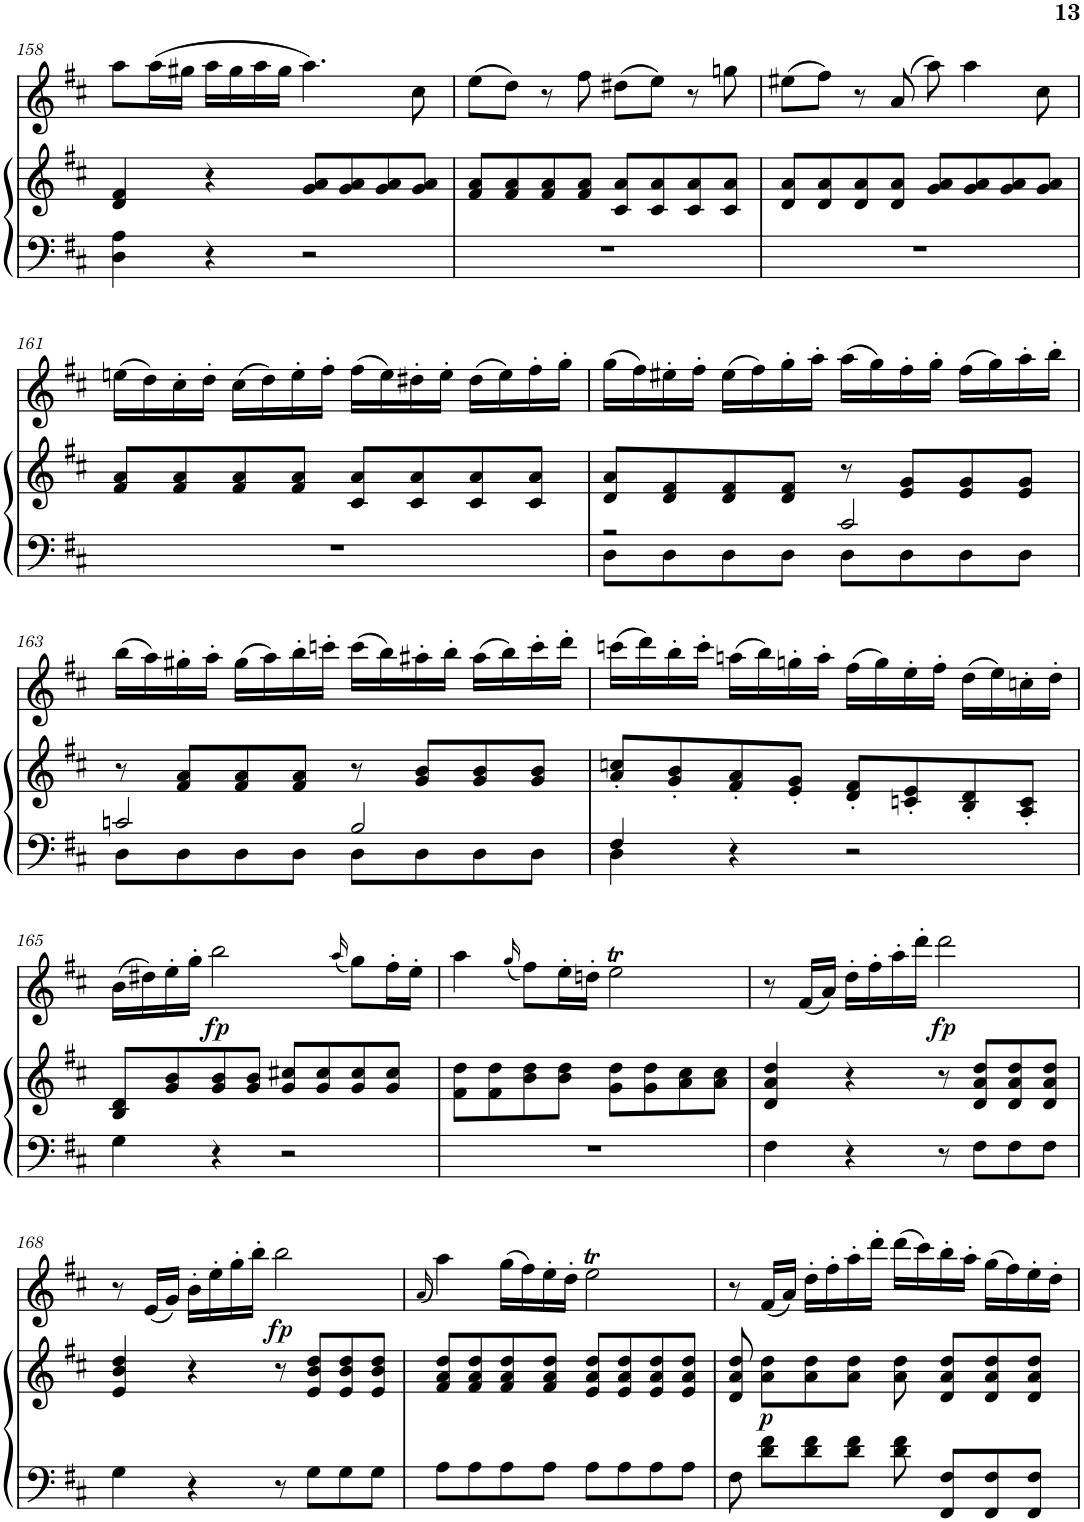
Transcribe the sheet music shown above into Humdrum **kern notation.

**kern	**kern	**dynam	**kern	**dynam
*part2	*part2	*part2	*part1	*part1
*staff3	*staff2	*staff2/3	*staff1	*staff1
*I"Piano	*	*	*I"Flauta	*
*I'Pno	*	*	*I'Fl	*
!!LO:PB:g=z
*clefF4	*clefG2	*	*clefG2	*
*k[f#c#]	*k[f#c#]	*	*k[f#c#]	*
*M4/4	*M4/4	*	*M4/4	*
*met(c)	*met(c)	*	*met(c)	*
=158	=158	=158	=158	=158
4D\ 4A\	4d/ 4f#/	.	8aa\L	.
.	.	.	(16aa\L	.
.	.	.	16gg#X\JJ	.
4r	4r	.	16aa\LL	.
.	.	.	16gg#\	.
.	.	.	16aa\	.
.	.	.	16gg#\JJ	.
2r	8g/ 8a/L	.	4.aa\)	.
.	8g/ 8a/	.	.	.
.	8g/ 8a/	.	.	.
.	8g/ 8a/J	.	8cc#\	.
=159	=159	=159	=159	=159
1r	8f#/ 8a/L	.	(8ee\L	.
.	8f#/ 8a/	.	8dd\J)	.
.	8f#/ 8a/	.	8r	.
.	8f#/ 8a/J	.	8ff#\	.
.	8c#/ 8a/L	.	(8dd#X\L	.
.	8c#/ 8a/	.	8ee\J)	.
.	8c#/ 8a/	.	8r	.
.	8c#/ 8a/J	.	8ggn\	.
=160	=160	=160	=160	=160
1r	8d/ 8a/L	.	(8ee#X\L	.
.	8d/ 8a/	.	8ff#\J)	.
.	8d/ 8a/	.	8r	.
.	8d/ 8a/J	.	(8a/	.
.	8g/ 8a/L	.	8aa\)	.
.	8g/ 8a/	.	4aa\	.
.	8g/ 8a/	.	.	.
.	8g/ 8a/J	.	8cc#\	.
!!LO:LB:g=z
=161	=161	=161	=161	=161
1r	8f#/ 8a/L	.	(16een\LL	.
.	.	.	16dd\)	.
.	8f#/ 8a/	.	16cc#'\	.
.	.	.	16dd'\JJ	.
.	8f#/ 8a/	.	(16cc#\LL	.
.	.	.	16dd\)	.
.	8f#/ 8a/J	.	16ee'\	.
.	.	.	16ff#'\JJ	.
.	8c#/ 8a/L	.	(16ff#\LL	.
.	.	.	16ee\)	.
.	8c#/ 8a/	.	16dd#X'\	.
.	.	.	16ee'\JJ	.
.	8c#/ 8a/	.	(16dd#\LL	.
.	.	.	16ee\)	.
.	8c#/ 8a/J	.	16ff#'\	.
.	.	.	16gg'\JJ	.
=162	=162	=162	=162	=162
*^	*	*	*	*
2r	8D\L	8d/ 8a/L	.	(16gg\LL	.
.	.	.	.	16ff#\)	.
.	8D\	8d/ 8f#/	.	16ee#X'\	.
.	.	.	.	16ff#'\JJ	.
.	8D\	8d/ 8f#/	.	(16ee#\LL	.
.	.	.	.	16ff#\)	.
.	8D\J	8d/ 8f#/J	.	16gg'\	.
.	.	.	.	16aa'\JJ	.
2c#/	8D\L	8r	.	(16aa\LL	.
.	.	.	.	16gg\)	.
.	8D\	8e/ 8g/L	.	16ff#'\	.
.	.	.	.	16gg'\JJ	.
.	8D\	8e/ 8g/	.	(16ff#\LL	.
.	.	.	.	16gg\)	.
.	8D\J	8e/ 8g/J	.	16aa'\	.
.	.	.	.	16bb'\JJ	.
!!LO:LB:g=z
=163	=163	=163	=163	=163	=163
2cn/	8D\L	8r	.	(16bb\LL	.
.	.	.	.	16aa\)	.
.	8D\	8f#/ 8a/L	.	16gg#X'\	.
.	.	.	.	16aa'\JJ	.
.	8D\	8f#/ 8a/	.	(16gg#\LL	.
.	.	.	.	16aa\)	.
.	8D\J	8f#/ 8a/J	.	16bb'\	.
.	.	.	.	16cccn'\JJ	.
2B/	8D\L	8r	.	(16ccc\LL	.
.	.	.	.	16bb\)	.
.	8D\	8g/ 8b/L	.	16aa#X'\	.
.	.	.	.	16bb'\JJ	.
.	8D\	8g/ 8b/	.	(16aa#\LL	.
.	.	.	.	16bb\)	.
.	8D\J	8g/ 8b/J	.	16ccc'\	.
.	.	.	.	16ddd'\JJ	.
=164	=164	=164	=164	=164	=164
4F#/	4D\	8a/' 8ccn/'L	.	(16cccn\LL	.
.	.	.	.	16ddd\)	.
.	.	8g/' 8b/'	.	16bb'\	.
.	.	.	.	16ccc'\JJ	.
4r	2.ryy	8f#/' 8a/'	.	(16aan\LL	.
.	.	.	.	16bb\)	.
.	.	8e/' 8g/'J	.	16ggn'\	.
.	.	.	.	16aa'\JJ	.
2r	.	8d/' 8f#/'L	.	(16ff#\LL	.
.	.	.	.	16gg\)	.
.	.	8cn/' 8e/'	.	16ee'\	.
.	.	.	.	16ff#'\JJ	.
.	.	8B/' 8d/'	.	(16dd\LL	.
.	.	.	.	16ee\)	.
.	.	8A/' 8c/'J	.	16ccn'\	.
.	.	.	.	16dd'\JJ	.
*v	*v	*	*	*	*
!!LO:LB:g=z
=165	=165	=165	=165	=165
4G\	8B/ 8d/L	.	(16b\LL	.
.	.	.	16dd#X\)	.
.	8g/ 8b/	.	16ee'\	.
.	.	.	16gg'\JJ	.
!	!	!	!	!LO:DY:b
4r	8g/ 8b/	.	2bb\	fp
.	8g/ 8b/J	.	.	.
2r	8g/ 8cc#X/L	.	.	.
.	8g/ 8cc#/	.	.	.
.	.	.	(16qaa/	.
.	8g/ 8cc#/	.	8gg\L)	.
.	8g/ 8cc#/J	.	16ff#'\L	.
.	.	.	16ee'\JJ	.
=166	=166	=166	=166	=166
1r	8f#\ 8dd\L	.	4aa\	.
.	8f#\ 8dd\	.	.	.
.	.	.	(16qgg/	.
.	8b\ 8dd\	.	8ff#\L)	.
.	8b\ 8dd\J	.	16ee'\L	.
.	.	.	16ddn'\JJ	.
.	8g\ 8dd\L	.	2eeT\	.
.	8g\ 8dd\	.	.	.
.	8a\ 8cc#\	.	.	.
.	8a\ 8cc#\J	.	.	.
=167	=167	=167	=167	=167
4F#\	4d/ 4a/ 4dd/	.	8r	.
.	.	.	(16f#/LL	.
.	.	.	16a/JJ)	.
4r	4r	.	16dd'\LL	.
.	.	.	16ff#'\	.
.	.	.	16aa'\	.
.	.	.	16ddd'\JJ	.
!	!	!	!	!LO:DY:b
8r	8r	.	2ddd\	fp
8F#\L	8d/ 8a/ 8dd/L	.	.	.
8F#\	8d/ 8a/ 8dd/	.	.	.
8F#\J	8d/ 8a/ 8dd/J	.	.	.
!!LO:LB:g=z
=168	=168	=168	=168	=168
4G\	4e/ 4b/ 4dd/	.	8r	.
.	.	.	(16e/LL	.
.	.	.	16g/JJ)	.
4r	4r	.	16b'\LL	.
.	.	.	16ee'\	.
.	.	.	16gg'\	.
.	.	.	16bb'\JJ	.
!	!	!	!	!LO:DY:b
8r	8r	.	2bb\	fp
8G\L	8e/ 8b/ 8dd/L	.	.	.
8G\	8e/ 8b/ 8dd/	.	.	.
8G\J	8e/ 8b/ 8dd/J	.	.	.
=169	=169	=169	=169	=169
.	.	.	(16qa/	.
8A\L	8f#/ 8a/ 8dd/L	.	4aa\)	.
8A\	8f#/ 8a/ 8dd/	.	.	.
8A\	8f#/ 8a/ 8dd/	.	(16gg\LL	.
.	.	.	16ff#\)	.
8A\J	8f#/ 8a/ 8dd/J	.	16ee'\	.
.	.	.	16dd'\JJ	.
8A\L	8e/ 8a/ 8dd/L	.	2eeT\	.
8A\	8e/ 8a/ 8dd/	.	.	.
8A\	8e/ 8a/ 8dd/	.	.	.
8A\J	8e/ 8a/ 8dd/J	.	.	.
=170	=170	=170	=170	=170
8F#\	8d/ 8a/ 8dd/	.	8r	.
!	!	!LO:DY:b	!	!
8d\ 8f#\L	8a\ 8dd\L	p	(16f#/LL	.
.	.	.	16a/JJ)	.
8d\ 8f#\	8a\ 8dd\	.	16dd'\LL	.
.	.	.	16ff#'\	.
8d\ 8f#\J	8a\ 8dd\J	.	16aa'\	.
.	.	.	16ddd'\JJ	.
8d\ 8f#\	8a\ 8dd\	.	(16ddd\LL	.
.	.	.	16ccc#\)	.
8FF#/ 8F#/L	8d/ 8a/ 8dd/L	.	16bb'\	.
.	.	.	16aa'\JJ	.
8FF#/ 8F#/	8d/ 8a/ 8dd/	.	(16gg\LL	.
.	.	.	16ff#\)	.
8FF#/ 8F#/J	8d/ 8a/ 8dd/J	.	16ee'\	.
.	.	.	16dd'\JJ	.
=	=	=	=	=
*-	*-	*-	*-	*-
